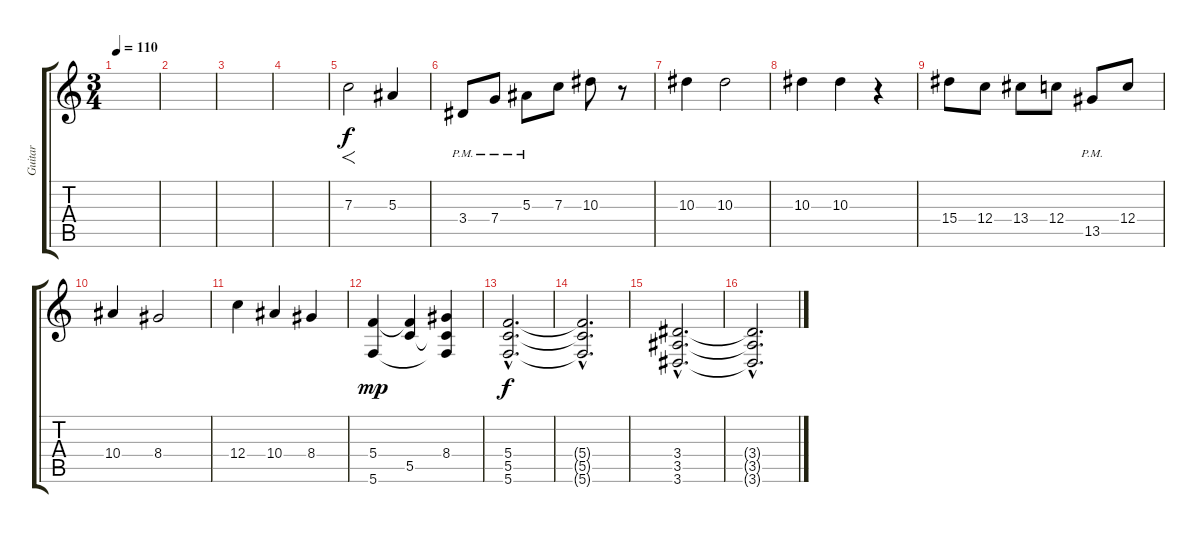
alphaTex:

\track ("Guitar" "Guitar") {instrument overdrivenguitar}
\staff {score tabs}
\tuning (D4 A3 F3 C3 G2 C2) {hide}
\ts (3 4)
\tempo 110
\clef g2
\ks c
|
|
|
|
7.3.2{f volume 16} 5.3.4 |
3.4{pm}.8 7.4{pm}.8 5.3{pm}.8 7.3.8 10.3.8 r.8 |
10.3.4 10.3.2 |
10.3.4 10.3.4 r.4 |
15.4.8 12.4.8 13.4.8 12.4.8 13.5{pm}.8 12.4.8 |
10.4.4 8.4.2 |
12.4.4 10.4.4 8.4.4 |
(5.4 5.6).4{dy mp} (5.4{t} 5.5).4 (8.4 5.5{t} 5.6{t}).4 |
(5.4{hac} 5.5{hac} 5.6{hac}).2{d dy f} |
(5.4{hac t} 5.5{hac t} 5.6{hac t}).2{d} |
(3.4{hac} 3.5{hac} 3.6{hac}).2{d} |
(3.4{hac t} 3.5{hac t} 3.6{hac t}).2{d}
